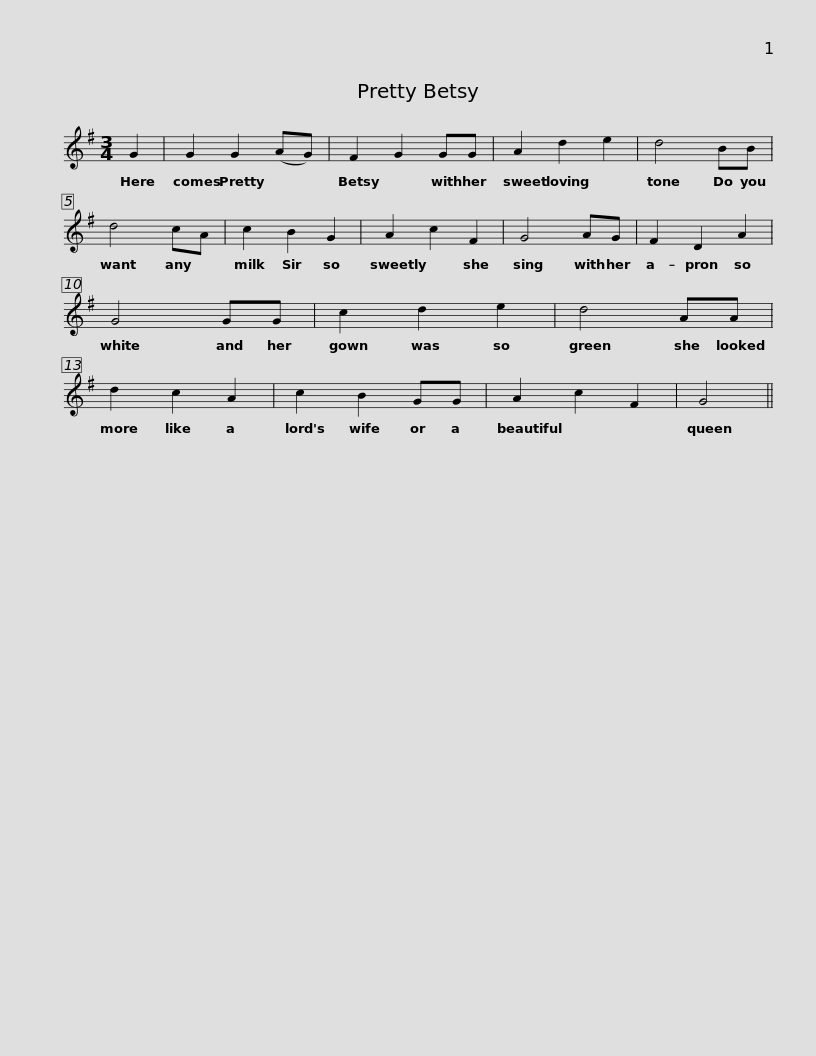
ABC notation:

X:1
L:1/8
M:3/4
I:linebreak $
K:G
V:1 treble
V:1
 G2 | G2 G2 (AG) | F2 G2 GG | A2 d2 e2 | d4 BB | %5
 d4 cA | c2 B2 G2 |$ A2 c2 F2 | G4 AG | F2 D2 A2 | %10
 G4 GG | c2 d2 e2 | d4 AA | d2 c2 A2 |$ c2 B2 GG | %15
 A2 c2 F2 | G4 || %17
